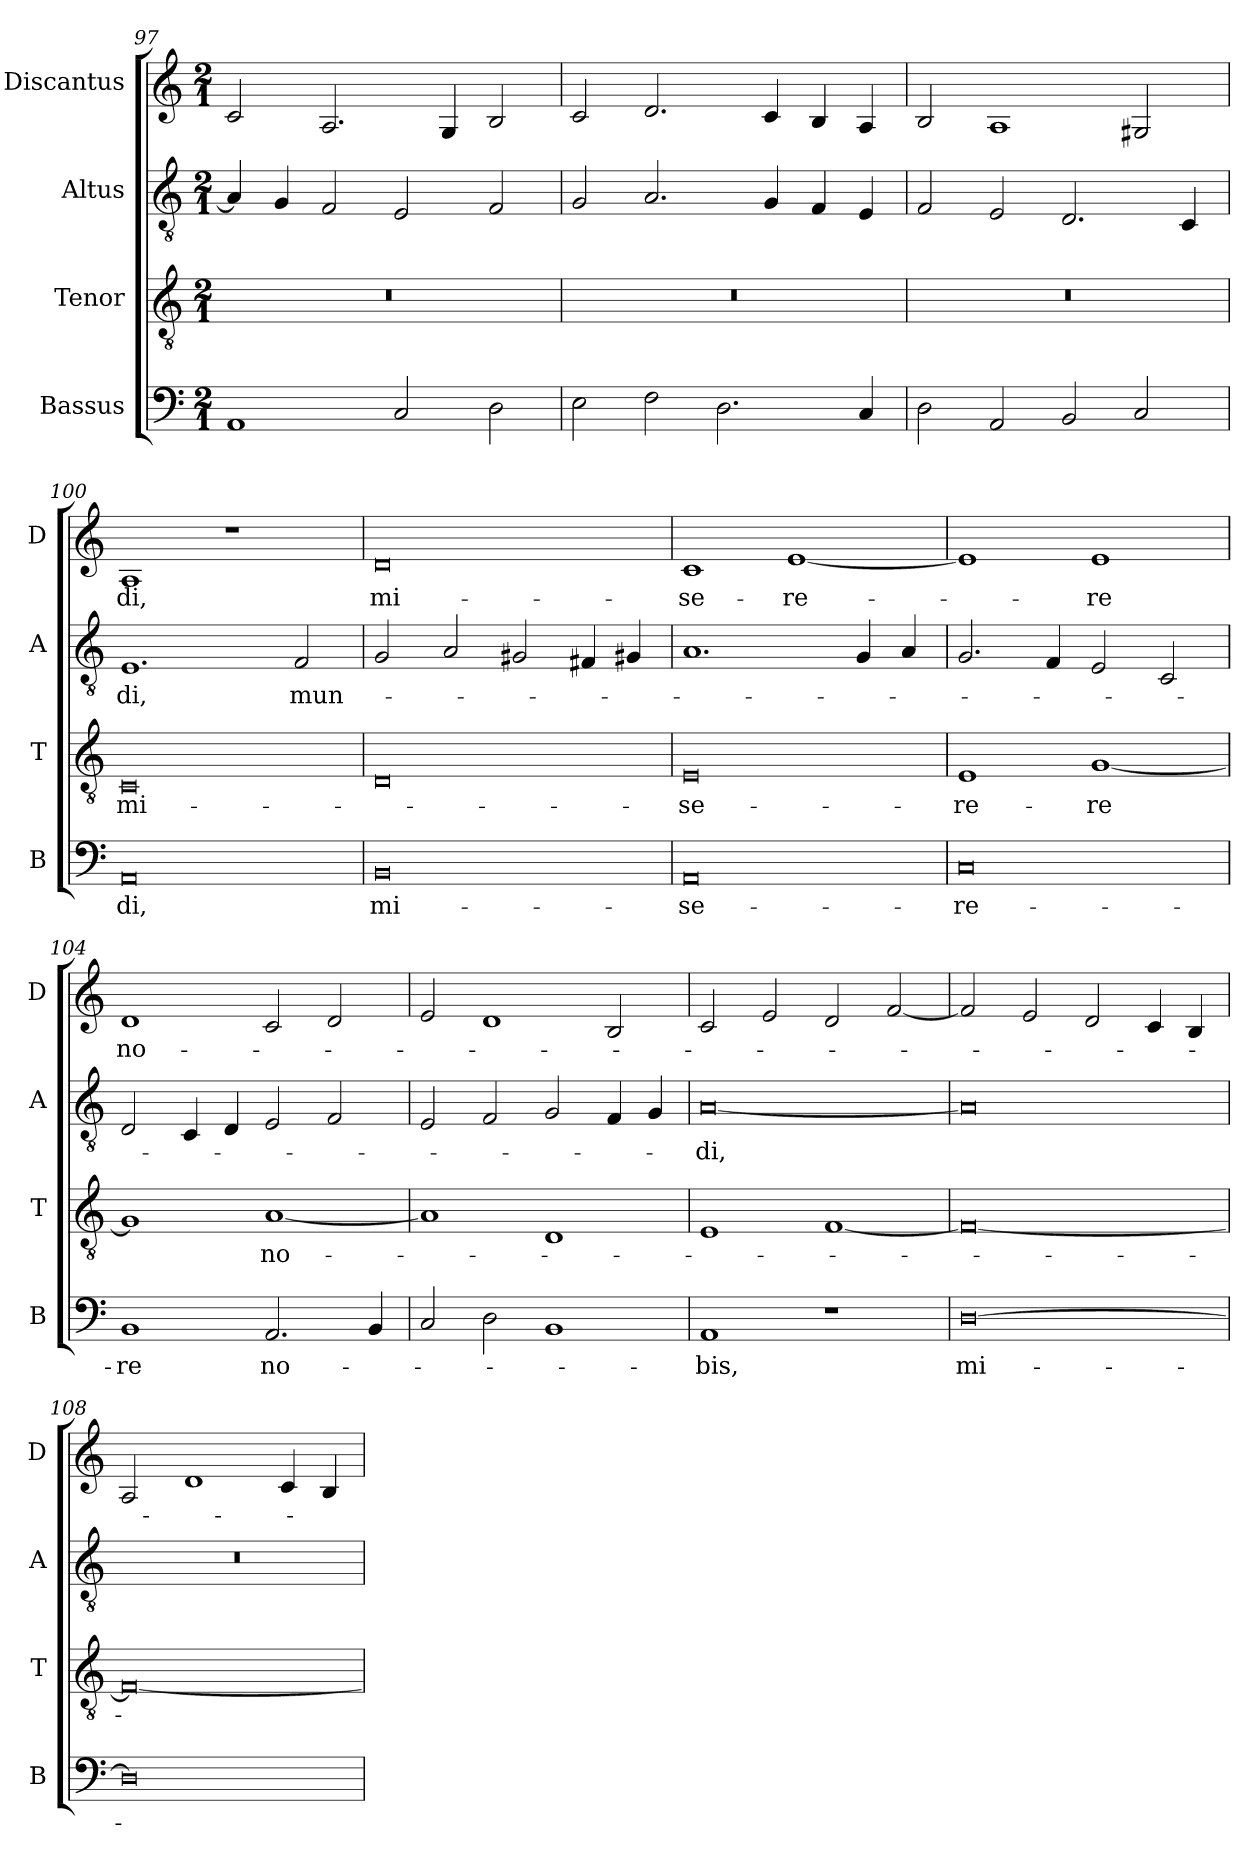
**kern	**text	**kern	**text	**kern	**text	**kern	**text
*part4	*part4	*part3	*part3	*part2	*part2	*part1	*part1
*staff4	*staff4	*staff3	*staff3	*staff2	*staff2	*staff1	*staff1
*I"Bassus	*	*I"Tenor	*	*I"Altus	*	*I"Discantus	*
*I'B	*	*I'T	*	*I'A	*	*I'D	*
*clefF4	*	*clefGv2	*	*clefGv2	*	*clefG2	*
*k[]	*	*k[]	*	*k[]	*	*k[]	*
*M2/1	*	*M2/1	*	*M2/1	*	*M2/1	*
=97	=97	=97	=97	=97	=97	=97	=97
1AA	.	0r	.	4A]	.	2c	.
.	.	.	.	4G	.	.	.
.	.	.	.	2F	.	2.A	.
2C	.	.	.	2E	.	.	.
.	.	.	.	.	.	4G	.
2D	.	.	.	2F	.	2B	.
=98	=98	=98	=98	=98	=98	=98	=98
2E	.	0r	.	2G	.	2c	.
2F	.	.	.	2.A	.	2.d	.
2.D	.	.	.	.	.	.	.
.	.	.	.	4G	.	4c	.
.	.	.	.	4F	.	4B	.
4C	.	.	.	4E	.	4A	.
=99	=99	=99	=99	=99	=99	=99	=99
2D	.	0r	.	2F	.	2B	.
2AA	.	.	.	2E	.	1A	.
2BB	.	.	.	2.D	.	.	.
2C	.	.	.	.	.	2G#X	.
.	.	.	.	4C	.	.	.
=100	=100	=100	=100	=100	=100	=100	=100
0AA	-di,	0C	mi-	1.E	-di,	1A	-di,
.	.	.	.	.	.	1r	.
.	.	.	.	2F	mun-	.	.
=101	=101	=101	=101	=101	=101	=101	=101
0BB	mi-	0D	.	2G	.	0d	mi-
.	.	.	.	2A	.	.	.
.	.	.	.	2G#X	.	.	.
.	.	.	.	4F#X	.	.	.
.	.	.	.	4G#X	.	.	.
=102	=102	=102	=102	=102	=102	=102	=102
0AA	-se-	0E	-se-	1.A	.	1c	-se-
.	.	.	.	.	.	[1e	-re-
.	.	.	.	4G	.	.	.
.	.	.	.	4A	.	.	.
=103	=103	=103	=103	=103	=103	=103	=103
0C	-re-	1E	-re-	2.G	.	1e]	.
.	.	.	.	4F	.	.	.
.	.	[1G	-re	2E	.	1e	-re
.	.	.	.	2C	.	.	.
=104	=104	=104	=104	=104	=104	=104	=104
1BB	-re	1G]	.	2D	.	1d	no-
.	.	.	.	4C	.	.	.
.	.	.	.	4D	.	.	.
2.AA	no-	[1A	no-	2E	.	2c	.
.	.	.	.	2F	.	2d	.
4BB	.	.	.	.	.	.	.
=105	=105	=105	=105	=105	=105	=105	=105
2C	.	1A]	.	2E	.	2e	.
2D	.	.	.	2F	.	1d	.
1BB	.	1D	.	2G	.	.	.
.	.	.	.	4F	.	2B	.
.	.	.	.	4G	.	.	.
=106	=106	=106	=106	=106	=106	=106	=106
1AA	-bis,	1E	.	[0A	-di,	2c	.
.	.	.	.	.	.	2e	.
1r	.	[1F	.	.	.	2d	.
.	.	.	.	.	.	[2f	.
=107	=107	=107	=107	=107	=107	=107	=107
[0D	mi-	0F_	.	0A]	.	2f]	.
.	.	.	.	.	.	2e	.
.	.	.	.	.	.	2d	.
.	.	.	.	.	.	4c	.
.	.	.	.	.	.	4B	.
=108	=108	=108	=108	=108	=108	=108	=108
0D]	.	0F_	.	0r	.	2A	.
.	.	.	.	.	.	1d	.
.	.	.	.	.	.	4c	.
.	.	.	.	.	.	4B	.
=	=	=	=	=	=	=	=
*-	*-	*-	*-	*-	*-	*-	*-
